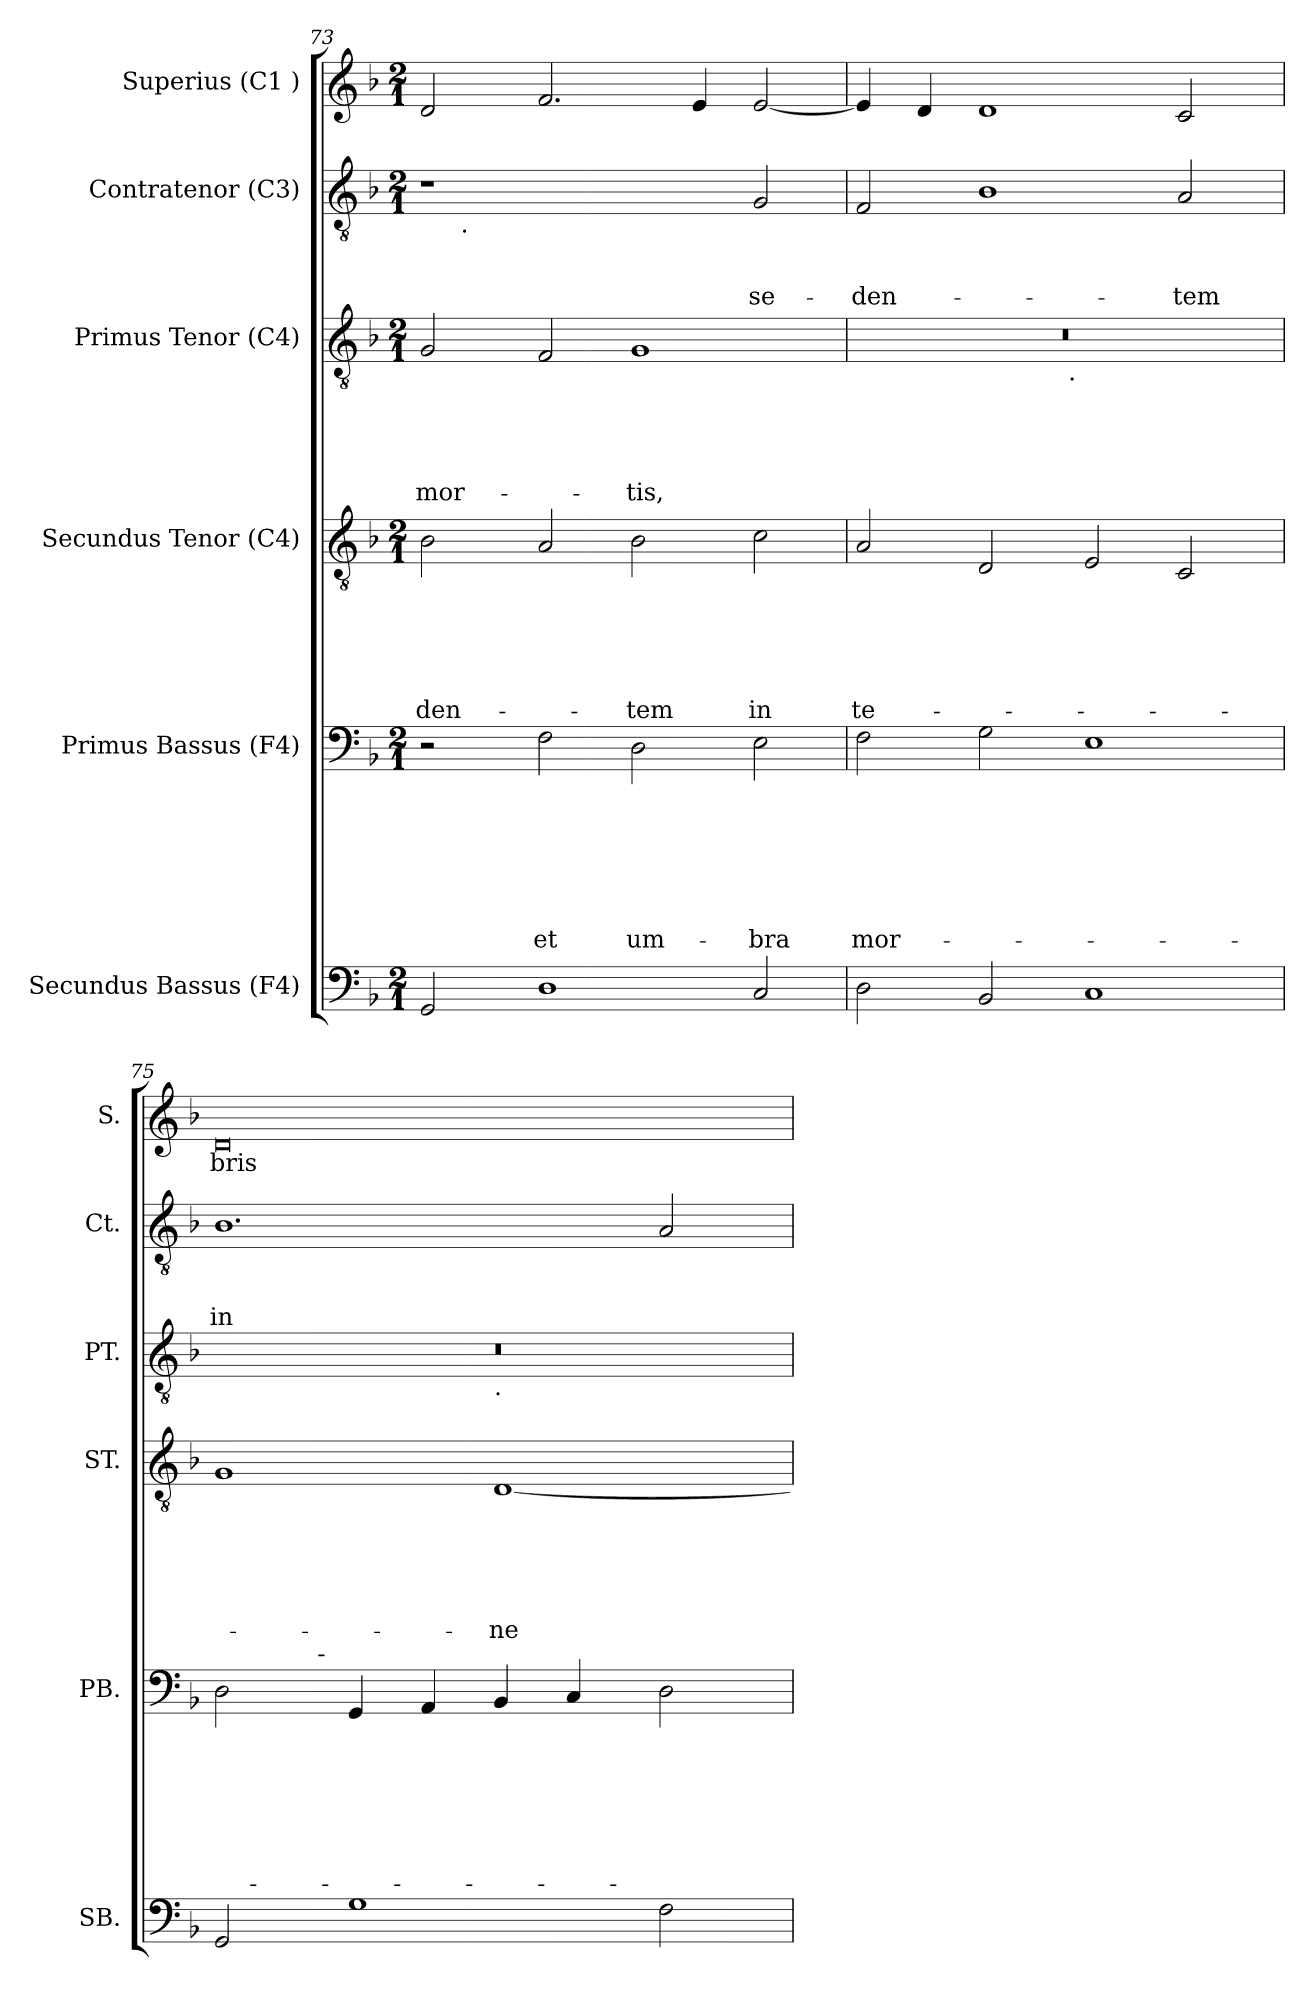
**kern	**kern	**text	**text	**text	**text	**text	**text	**text	**kern	**text	**text	**text	**text	**text	**text	**kern	**text	**text	**text	**text	**text	**kern	**text	**text	**text	**kern	**text
*part6	*part5	*part5	*part5	*part5	*part5	*part5	*part5	*part5	*part4	*part4	*part4	*part4	*part4	*part4	*part4	*part3	*part3	*part3	*part3	*part3	*part3	*part2	*part2	*part2	*part2	*part1	*part1
*staff6	*staff5	*staff5	*staff5	*staff5	*staff5	*staff5	*staff5	*staff5	*staff4	*staff4	*staff4	*staff4	*staff4	*staff4	*staff4	*staff3	*staff3	*staff3	*staff3	*staff3	*staff3	*staff2	*staff2	*staff2	*staff2	*staff1	*staff1
*I"Secundus Bassus (F4)	*I"Primus Bassus (F4)	*	*	*	*	*	*	*	*I"Secundus Tenor (C4)	*	*	*	*	*	*	*I"Primus Tenor (C4)	*	*	*	*	*	*I"Contratenor (C3)	*	*	*	*I"Superius (C1 )	*
*I'SB.	*I'PB.	*	*	*	*	*	*	*	*I'ST.	*	*	*	*	*	*	*I'PT.	*	*	*	*	*	*I'Ct.	*	*	*	*I'S.	*
*clefF4	*clefF4	*	*	*	*	*	*	*	*clefGv2	*	*	*	*	*	*	*clefGv2	*	*	*	*	*	*clefGv2	*	*	*	*clefG2	*
*k[b-]	*k[b-]	*	*	*	*	*	*	*	*k[b-]	*	*	*	*	*	*	*k[b-]	*	*	*	*	*	*k[b-]	*	*	*	*k[b-]	*
*F:	*F:	*	*	*	*	*	*	*	*F:	*	*	*	*	*	*	*F:	*	*	*	*	*	*F:	*	*	*	*F:	*
*M2/1	*M2/1	*	*	*	*	*	*	*	*M2/1	*	*	*	*	*	*	*M2/1	*	*	*	*	*	*M2/1	*	*	*	*M2/1	*
=73	=73	=73	=73	=73	=73	=73	=73	=73	=73	=73	=73	=73	=73	=73	=73	=73	=73	=73	=73	=73	=73	=73	=73	=73	=73	=73	=73
!	!	!	!	!	!	!	!	!	!	!	!	!	!	!	!LO:LY:b	!	!	!	!	!	!LO:LY:b	!	!	!	!	!	!
*	*	*	*	*	*	*	*	*	*	*	*	*	*	*	*	*	*	*	*	*	*	*^	*	*	*	*	*
2GG/	2r	.	.	.	.	.	.	.	2B-\	.	.	.	.	.	-den-	2G/	.	.	.	.	mor-	1r	8ryy	.	.	.	2d/	.
!	!	!	!	!	!	!	!	!	!	!	!	!	!	!	!	!	!	!	!	!	!	!	!LO:TX:b:t=.	!	!	!	!	!
.	.	.	.	.	.	.	.	.	.	.	.	.	.	.	.	.	.	.	.	.	.	.	1...ryy	.	.	.	.	.
!	!	!	!	!	!	!	!	!LO:LY:b	!	!	!	!	!	!	!	!	!	!	!	!	!	!	!	!	!	!	!	!
1D	2F\	.	.	.	.	.	.	et	2A/	.	.	.	.	.	.	2F/	.	.	.	.	.	.	.	.	.	.	2.f/	.
!	!	!	!	!	!	!	!	!LO:LY:b	!	!	!	!	!	!	!LO:LY:b	!	!	!	!	!	!LO:LY:b	!	!	!	!	!	!	!
.	2D\	.	.	.	.	.	.	um-	2B-\	.	.	.	.	.	-tem	1G	.	.	.	.	-tis,	2ryy	.	.	.	.	.	.
.	.	.	.	.	.	.	.	.	.	.	.	.	.	.	.	.	.	.	.	.	.	.	.	.	.	.	4e/	.
!	!	!	!	!	!	!	!	!LO:LY:b	!	!	!	!	!	!	!LO:LY:b	!	!	!	!	!	!	!	!	!	!	!LO:LY:b	!	!
2C/	2E\	.	.	.	.	.	.	-bra	2c\	.	.	.	.	.	in	.	.	.	.	.	.	2G/	.	.	.	se-	[<2e/	.
=74	=74	=74	=74	=74	=74	=74	=74	=74	=74	=74	=74	=74	=74	=74	=74	=74	=74	=74	=74	=74	=74	=74	=74	=74	=74	=74	=74	=74
!	!	!	!	!	!	!	!	!LO:LY:b	!	!	!	!	!	!	!LO:LY:b	!	!	!	!	!	!	!	!	!	!	!LO:LY:b	!	!
*	*	*	*	*	*	*	*	*	*	*	*	*	*	*	*	*^	*	*	*	*	*	*v	*v	*	*	*	*	*
2D\	2F\	.	.	.	.	.	.	mor-	2A/	.	.	.	.	.	te-	0r	2ryy	.	.	.	.	.	2F/	.	.	-den-	4e/]	.
.	.	.	.	.	.	.	.	.	.	.	.	.	.	.	.	.	.	.	.	.	.	.	.	.	.	.	4d/	.
2BB-/	2G\	.	.	.	.	.	.	.	2D/	.	.	.	.	.	.	.	4...ryy	.	.	.	.	.	1B-	.	.	.	1d	.
!	!	!	!	!	!	!	!	!	!	!	!	!	!	!	!	!	!LO:TX:b:t=.	!	!	!	!	!	!	!	!	!	!	!
.	.	.	.	.	.	.	.	.	.	.	.	.	.	.	.	.	1ryy	.	.	.	.	.	.	.	.	.	.	.
1C	1E	.	.	.	.	.	.	.	2E/	.	.	.	.	.	.	.	.	.	.	.	.	.	.	.	.	.	.	.
!	!	!	!	!	!	!	!	!	!	!	!	!	!	!	!	!	!	!	!	!	!	!	!	!	!	!LO:LY:b	!	!
.	.	.	.	.	.	.	.	.	2C/	.	.	.	.	.	.	.	.	.	.	.	.	.	2A/	.	.	-tem	2c/	.
.	.	.	.	.	.	.	.	.	.	.	.	.	.	.	.	.	32ryy	.	.	.	.	.	.	.	.	.	.	.
!!LO:PB:g=z
=75	=75	=75	=75	=75	=75	=75	=75	=75	=75	=75	=75	=75	=75	=75	=75	=75	=75	=75	=75	=75	=75	=75	=75	=75	=75	=75	=75	=75
!	!	!	!	!	!	!	!	!	!	!	!	!	!	!	!	!	!	!	!	!	!	!	!	!	!	!LO:LY:b	!	!LO:LY:b
*	*^	*	*	*	*	*	*	*	*	*	*	*	*	*	*	*	*	*	*	*	*	*	*	*	*	*	*	*
2GG/	2D\	4..ryy	.	.	.	.	.	.	.	1G	.	.	.	.	.	.	0r	1ryy	.	.	.	.	.	1.B-	.	.	in	0d	-bris
!	!	!LO:TX:a:t=-	!	!	!	!	!	!	!	!	!	!	!	!	!	!	!	!	!	!	!	!	!	!	!	!	!	!	!
.	.	1ryy	.	.	.	.	.	.	.	.	.	.	.	.	.	.	.	.	.	.	.	.	.	.	.	.	.	.	.
1G	4GG/	.	.	.	.	.	.	.	.	.	.	.	.	.	.	.	.	.	.	.	.	.	.	.	.	.	.	.	.
.	4AA/	.	.	.	.	.	.	.	.	.	.	.	.	.	.	.	.	.	.	.	.	.	.	.	.	.	.	.	.
!	!	!	!	!	!	!	!	!	!	!	!	!	!	!	!	!	!	!LO:TX:b:t=.	!	!	!	!	!	!	!	!	!	!	!
!	!	!	!	!	!	!	!	!	!	!	!	!	!	!	!	!LO:LY:b	!	!	!	!	!	!	!	!	!	!	!	!	!
.	4BB-/	.	.	.	.	.	.	.	.	[<1D	.	.	.	.	.	-ne-	.	1ryy	.	.	.	.	.	.	.	.	.	.	.
.	4C/	.	.	.	.	.	.	.	.	.	.	.	.	.	.	.	.	.	.	.	.	.	.	.	.	.	.	.	.
.	.	2ryy	.	.	.	.	.	.	.	.	.	.	.	.	.	.	.	.	.	.	.	.	.	.	.	.	.	.	.
2F\	2D\	.	.	.	.	.	.	.	.	.	.	.	.	.	.	.	.	.	.	.	.	.	.	2A/	.	.	.	.	.
.	.	16ryy	.	.	.	.	.	.	.	.	.	.	.	.	.	.	.	.	.	.	.	.	.	.	.	.	.	.	.
*	*v	*v	*	*	*	*	*	*	*	*	*	*	*	*	*	*	*v	*v	*	*	*	*	*	*	*	*	*	*	*
=	=	=	=	=	=	=	=	=	=	=	=	=	=	=	=	=	=	=	=	=	=	=	=	=	=	=	=
*-	*-	*-	*-	*-	*-	*-	*-	*-	*-	*-	*-	*-	*-	*-	*-	*-	*-	*-	*-	*-	*-	*-	*-	*-	*-	*-	*-
